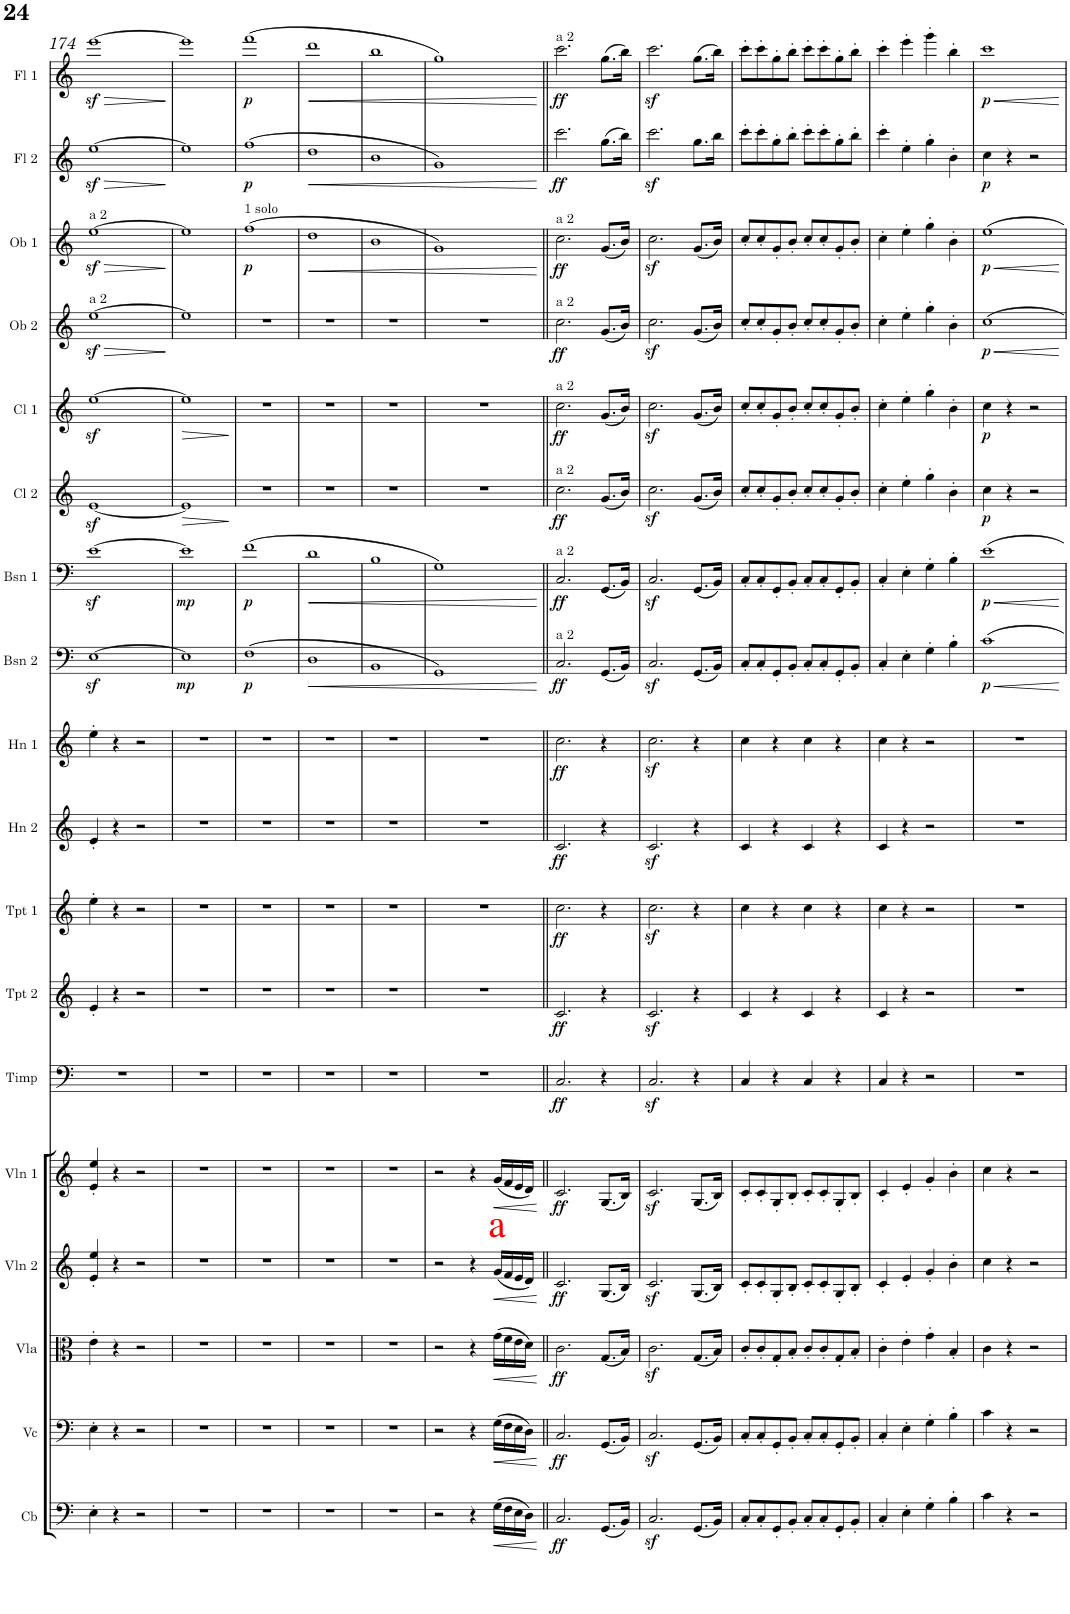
**kern	**dynam	**kern	**dynam	**kern	**dynam	**kern	**dynam	**kern	**text	**dynam	**kern	**dynam	**kern	**dynam	**kern	**dynam	**kern	**dynam	**kern	**dynam	**kern	**dynam	**kern	**dynam	**kern	**dynam	**kern	**dynam	**kern	**dynam	**kern	**dynam	**kern	**dynam	**kern	**dynam
*part18	*part18	*part17	*part17	*part16	*part16	*part15	*part15	*part14	*part14	*part14	*part13	*part13	*part12	*part12	*part11	*part11	*part10	*part10	*part9	*part9	*part8	*part8	*part7	*part7	*part6	*part6	*part5	*part5	*part4	*part4	*part3	*part3	*part2	*part2	*part1	*part1
*staff18	*staff18	*staff17	*staff17	*staff16	*staff16	*staff15	*staff15	*staff14	*staff14	*staff14	*staff13	*staff13	*staff12	*staff12	*staff11	*staff11	*staff10	*staff10	*staff9	*staff9	*staff8	*staff8	*staff7	*staff7	*staff6	*staff6	*staff5	*staff5	*staff4	*staff4	*staff3	*staff3	*staff2	*staff2	*staff1	*staff1
*I"Contrabass	*	*I"Violoncello	*	*I"Viola	*	*I"Violin 2	*	*I"Violin 1	*	*	*I"Timpani	*	*I"C Trumpet 2	*	*I"C Trumpet 1	*	*I"C Horn 2	*	*I"C Horn 1	*	*I"Bassoon 2	*	*I"Bassoon 1	*	*I"C Clarinet 2	*	*I"C Clarinet 1	*	*I"Oboe 2	*	*I"Oboe 1	*	*I"Flute 2	*	*I"Flute 1	*
*I'Cb	*	*I'Vc	*	*I'Vla	*	*I'Vln 2	*	*I'Vln 1	*	*	*I'Timp	*	*I'Tpt 2	*	*I'Tpt 1	*	*I'Hn 2	*	*I'Hn 1	*	*I'Bsn 2	*	*I'Bsn 1	*	*I'Cl 2	*	*I'Cl 1	*	*I'Ob 2	*	*I'Ob 1	*	*I'Fl 2	*	*I'Fl 1	*
!!LO:PB:g=z
*clefF4	*	*clefF4	*	*clefC3	*	*clefG2	*	*clefG2	*	*	*clefF4	*	*clefG2	*	*clefG2	*	*clefG2	*	*clefG2	*	*clefF4	*	*clefF4	*	*clefG2	*	*clefG2	*	*clefG2	*	*clefG2	*	*clefG2	*	*clefG2	*
*Trd7c12	*	*	*	*	*	*	*	*	*	*	*	*	*Trd1c2	*	*Trd1c2	*	*Trd7c12	*	*Trd7c12	*	*	*	*	*	*Trd1c2	*	*Trd1c2	*	*	*	*	*	*	*	*	*
*k[]	*	*k[]	*	*k[]	*	*k[]	*	*k[]	*	*	*k[]	*	*k[]	*	*k[]	*	*k[]	*	*k[]	*	*k[]	*	*k[]	*	*k[]	*	*k[]	*	*k[]	*	*k[]	*	*k[]	*	*k[]	*
*M2/2	*	*M2/2	*	*M2/2	*	*M2/2	*	*M2/2	*	*	*M2/2	*	*M2/2	*	*M2/2	*	*M2/2	*	*M2/2	*	*M2/2	*	*M2/2	*	*M2/2	*	*M2/2	*	*M2/2	*	*M2/2	*	*M2/2	*	*M2/2	*
*met(c|)	*	*met(c|)	*	*met(c|)	*	*met(c|)	*	*met(c|)	*	*	*met(c|)	*	*met(c|)	*	*met(c|)	*	*met(c|)	*	*met(c|)	*	*met(c|)	*	*met(c|)	*	*met(c|)	*	*met(c|)	*	*met(c|)	*	*met(c|)	*	*met(c|)	*	*met(c|)	*
=174	=174	=174	=174	=174	=174	=174	=174	=174	=174	=174	=174	=174	=174	=174	=174	=174	=174	=174	=174	=174	=174	=174	=174	=174	=174	=174	=174	=174	=174	=174	=174	=174	=174	=174	=174	=174
!	!	!	!	!	!	!	!	!	!	!	!	!	!	!	!	!	!	!	!	!	!	!	!	!	!	!	!	!	!	!	!LO:TX:a:t=a 2	!	!	!	!	!
!	!	!	!	!	!	!	!	!	!	!	!	!	!	!	!	!	!	!	!	!	!	!	!	!	!	!	!	!	!LO:TX:a:t=a 2	!	!	!	!	!	!	!
!	!	!	!	!	!	!	!	!	!	!	!	!	!	!	!	!	!	!	!	!	!	!	!	!	!	!	!	!	!	!LO:HP:b	!	!LO:HP:b	!	!LO:HP:b	!	!LO:HP:b
4E'\	.	4E'\	.	4e'\	.	4e/' 4ee/'	.	4e/' 4ee/'	.	.	1r	.	4e'/	.	4ee'\	.	4e'/	.	4ee'\	.	[1Ez<	.	[1ez<	.	[1ez<	.	[1eez<	.	[1eez<	>	[1eez<	>	[1eez<	>	[1eeez<	>
4r	.	4r	.	4r	.	4r	.	4r	.	.	.	.	4r	.	4r	.	4r	.	4r	.	.	.	.	.	.	.	.	.	.	.	.	.	.	.	.	.
2r	.	2r	.	2r	.	2r	.	2r	.	.	.	.	2r	.	2r	.	2r	.	2r	.	.	.	.	.	.	.	.	.	.	.	.	.	.	.	.	.
.	.	.	.	.	.	.	.	.	.	.	.	.	.	.	.	.	.	.	.	.	.	.	.	.	.	.	.	.	.	]	.	]	.	]	.	]
=175	=175	=175	=175	=175	=175	=175	=175	=175	=175	=175	=175	=175	=175	=175	=175	=175	=175	=175	=175	=175	=175	=175	=175	=175	=175	=175	=175	=175	=175	=175	=175	=175	=175	=175	=175	=175
!	!	!	!	!	!	!	!	!	!	!	!	!	!	!	!	!	!	!	!	!	!	!LO:DY:b	!	!LO:DY:b	!	!LO:HP:b	!	!LO:HP:b	!	!	!	!	!	!	!	!
1r	.	1r	.	1r	.	1r	.	1r	.	.	1r	.	1r	.	1r	.	1r	.	1r	.	1E]	mp	1e]	mp	1e]	>	1ee]	>	1ee]	.	1ee]	.	1ee]	.	1eee]	.
.	.	.	.	.	.	.	.	.	.	.	.	.	.	.	.	.	.	.	.	.	.	.	.	.	.	]	.	]	.	.	.	.	.	.	.	.
=176	=176	=176	=176	=176	=176	=176	=176	=176	=176	=176	=176	=176	=176	=176	=176	=176	=176	=176	=176	=176	=176	=176	=176	=176	=176	=176	=176	=176	=176	=176	=176	=176	=176	=176	=176	=176
!	!	!	!	!	!	!	!	!	!	!	!	!	!	!	!	!	!	!	!	!	!	!	!	!	!	!	!	!	!	!	!LO:TX:a:t=1 solo	!	!	!	!	!
!	!	!	!	!	!	!	!	!	!	!	!	!	!	!	!	!	!	!	!	!	!	!LO:DY:b	!	!LO:DY:b	!	!	!	!	!	!	!	!LO:DY:b	!	!LO:DY:b	!	!LO:DY:b
1r	.	1r	.	1r	.	1r	.	1r	.	.	1r	.	1r	.	1r	.	1r	.	1r	.	(1F	p	(1f	p	1r	.	1r	.	1r	.	(1ff	p	(1ff	p	(1fff	p
=177	=177	=177	=177	=177	=177	=177	=177	=177	=177	=177	=177	=177	=177	=177	=177	=177	=177	=177	=177	=177	=177	=177	=177	=177	=177	=177	=177	=177	=177	=177	=177	=177	=177	=177	=177	=177
!	!	!	!	!	!	!	!	!	!	!	!	!	!	!	!	!	!	!	!	!	!	!LO:HP:b	!	!LO:HP:b	!	!	!	!	!	!	!	!LO:HP:b	!	!LO:HP:b	!	!LO:HP:b
1r	.	1r	.	1r	.	1r	.	1r	.	.	1r	.	1r	.	1r	.	1r	.	1r	.	1D	<	1d	<	1r	.	1r	.	1r	.	1dd	<	1dd	<	1ddd	<
=178	=178	=178	=178	=178	=178	=178	=178	=178	=178	=178	=178	=178	=178	=178	=178	=178	=178	=178	=178	=178	=178	=178	=178	=178	=178	=178	=178	=178	=178	=178	=178	=178	=178	=178	=178	=178
1r	.	1r	.	1r	.	1r	.	1r	.	.	1r	.	1r	.	1r	.	1r	.	1r	.	1BB	.	1B	.	1r	.	1r	.	1r	.	1b	.	1b	.	1bb	.
=179	=179	=179	=179	=179	=179	=179	=179	=179	=179	=179	=179	=179	=179	=179	=179	=179	=179	=179	=179	=179	=179	=179	=179	=179	=179	=179	=179	=179	=179	=179	=179	=179	=179	=179	=179	=179
2r	.	2r	.	2r	.	2r	.	2r	.	.	1r	.	1r	.	1r	.	1r	.	1r	.	1GG)	.	1G)	.	1r	.	1r	.	1r	.	1g)	.	1g)	.	1gg)	.
4r	.	4r	.	4r	.	4r	.	4r	.	.	.	.	.	.	.	.	.	.	.	.	.	.	.	.	.	.	.	.	.	.	.	.	.	.	.	.
!	!LO:HP:b	!	!LO:HP:b	!	!LO:HP:b	!	!LO:HP:b	!	!LO:LY:b:color=#FF0000	!LO:HP:b	!	!	!	!	!	!	!	!	!	!	!	!	!	!	!	!	!	!	!	!	!	!	!	!	!	!
(16G\LL	<	(16G\LL	<	(16g\LL	<	(16g/LL	<	(16g/LL	a	<	.	.	.	.	.	.	.	.	.	.	.	.	.	.	.	.	.	.	.	.	.	.	.	.	.	.
16F\	.	16F\	.	16f\	.	16f/	.	16f/	.	.	.	.	.	.	.	.	.	.	.	.	.	.	.	.	.	.	.	.	.	.	.	.	.	.	.	.
16E\	.	16E\	.	16e\	.	16e/	.	16e/	.	.	.	.	.	.	.	.	.	.	.	.	.	.	.	.	.	.	.	.	.	.	.	.	.	.	.	.
16D\JJ)	.	16D\JJ)	.	16d\JJ)	.	16d/JJ)	.	16d/JJ)	.	.	.	.	.	.	.	.	.	.	.	.	.	.	.	.	.	.	.	.	.	.	.	.	.	.	.	.
.	[	.	[	.	[	.	[	.	.	[	.	.	.	.	.	.	.	.	.	.	.	[	.	[	.	.	.	.	.	.	.	[	.	[	.	[
=180||	=180||	=180||	=180||	=180||	=180||	=180||	=180||	=180||	=180||	=180||	=180||	=180||	=180||	=180||	=180||	=180||	=180||	=180||	=180||	=180||	=180||	=180||	=180||	=180||	=180||	=180||	=180||	=180||	=180||	=180||	=180||	=180||	=180||	=180||	=180||	=180||
!	!	!	!	!	!	!	!	!	!	!	!	!	!	!	!	!	!	!	!	!	!	!	!	!	!	!	!	!	!	!	!	!	!	!	!LO:TX:a:t=a 2	!
!	!	!	!	!	!	!	!	!	!	!	!	!	!	!	!	!	!	!	!	!	!	!	!	!	!	!	!	!	!	!	!LO:TX:a:t=a 2	!	!	!	!	!
!	!	!	!	!	!	!	!	!	!	!	!	!	!	!	!	!	!	!	!	!	!	!	!	!	!	!	!	!	!LO:TX:a:t=a 2	!	!	!	!	!	!	!
!	!	!	!	!	!	!	!	!	!	!	!	!	!	!	!	!	!	!	!	!	!	!	!	!	!	!	!LO:TX:a:t=a 2	!	!	!	!	!	!	!	!	!
!	!	!	!	!	!	!	!	!	!	!	!	!	!	!	!	!	!	!	!	!	!	!	!	!	!LO:TX:a:t=a 2	!	!	!	!	!	!	!	!	!	!	!
!	!	!	!	!	!	!	!	!	!	!	!	!	!	!	!	!	!	!	!	!	!	!	!LO:TX:a:t=a 2	!	!	!	!	!	!	!	!	!	!	!	!	!
!	!	!	!	!	!	!	!	!	!	!	!	!	!	!	!	!	!	!	!	!	!LO:TX:a:t=a 2	!	!	!	!	!	!	!	!	!	!	!	!	!	!	!
!	!LO:DY:b	!	!LO:DY:b	!	!LO:DY:b	!	!LO:DY:b	!	!	!LO:DY:b	!	!LO:DY:b	!	!LO:DY:b	!	!LO:DY:b	!	!LO:DY:b	!	!LO:DY:b	!	!LO:DY:b	!	!LO:DY:b	!	!LO:DY:b	!	!LO:DY:b	!	!LO:DY:b	!	!LO:DY:b	!	!LO:DY:b	!	!LO:DY:b
2.C/	ff	2.C/	ff	2.c\	ff	2.c/	ff	2.c/	.	ff	2.C/	ff	2.c/	ff	2.cc\	ff	2.c/	ff	2.cc\	ff	2.C/	ff	2.C/	ff	2.cc\	ff	2.cc\	ff	2.cc\	ff	2.cc\	ff	2.ccc\	ff	2.ccc\	ff
(8.GG/L	.	(8.GG/L	.	(8.G/L	.	(8.G/L	.	(8.G/L	.	.	4r	.	4r	.	4r	.	4r	.	4r	.	(8.GG/L	.	(8.GG/L	.	(8.g/L	.	(8.g/L	.	(8.g/L	.	(8.g/L	.	(8.gg\L	.	(8.gg\L	.
16BB/Jk)	.	16BB/Jk)	.	16B/Jk)	.	16B/Jk)	.	16B/Jk)	.	.	.	.	.	.	.	.	.	.	.	.	16BB/Jk)	.	16BB/Jk)	.	16b/Jk)	.	16b/Jk)	.	16b/Jk)	.	16b/Jk)	.	16bb\Jk)	.	16bb\Jk)	.
=181	=181	=181	=181	=181	=181	=181	=181	=181	=181	=181	=181	=181	=181	=181	=181	=181	=181	=181	=181	=181	=181	=181	=181	=181	=181	=181	=181	=181	=181	=181	=181	=181	=181	=181	=181	=181
2.Cz</	.	2.Cz</	.	2.cz<\	.	2.cz</	.	2.cz</	.	.	2.Cz</	.	2.cz</	.	2.ccz<\	.	2.cz</	.	2.ccz<\	.	2.Cz</	.	2.Cz</	.	2.ccz<\	.	2.ccz<\	.	2.ccz<\	.	2.ccz<\	.	2.cccz<\	.	2.cccz<\	.
(8.GG/L	.	(8.GG/L	.	(8.G/L	.	(8.G/L	.	(8.G/L	.	.	4r	.	4r	.	4r	.	4r	.	4r	.	(8.GG/L	.	(8.GG/L	.	(8.g/L	.	(8.g/L	.	(8.g/L	.	(8.g/L	.	8.gg\L	.	(8.gg\L	.
16BB/Jk)	.	16BB/Jk)	.	16B/Jk)	.	16B/Jk)	.	16B/Jk)	.	.	.	.	.	.	.	.	.	.	.	.	16BB/Jk)	.	16BB/Jk)	.	16b/Jk)	.	16b/Jk)	.	16b/Jk)	.	16b/Jk)	.	16bb\Jk	.	16bb\Jk)	.
=182	=182	=182	=182	=182	=182	=182	=182	=182	=182	=182	=182	=182	=182	=182	=182	=182	=182	=182	=182	=182	=182	=182	=182	=182	=182	=182	=182	=182	=182	=182	=182	=182	=182	=182	=182	=182
8C'/L	.	8C'/L	.	8c'/L	.	8c'/L	.	8c'/L	.	.	4C/	.	4c/	.	4cc\	.	4c/	.	4cc\	.	8C'/L	.	8C'/L	.	8cc'/L	.	8cc'/L	.	8cc'/L	.	8cc'/L	.	8ccc'\L	.	8ccc'\L	.
8C'/	.	8C'/	.	8c'/	.	8c'/	.	8c'/	.	.	.	.	.	.	.	.	.	.	.	.	8C'/	.	8C'/	.	8cc'/	.	8cc'/	.	8cc'/	.	8cc'/	.	8ccc'\	.	8ccc'\	.
8GG'/	.	8GG'/	.	8G'/	.	8G'/	.	8G'/	.	.	4r	.	4r	.	4r	.	4r	.	4r	.	8GG'/	.	8GG'/	.	8g'/	.	8g'/	.	8g'/	.	8g'/	.	8gg'\	.	8gg'\	.
8BB'/J	.	8BB'/J	.	8B'/J	.	8B'/J	.	8B'/J	.	.	.	.	.	.	.	.	.	.	.	.	8BB'/J	.	8BB'/J	.	8b'/J	.	8b'/J	.	8b'/J	.	8b'/J	.	8bb'\J	.	8bb'\J	.
8C'/L	.	8C'/L	.	8c'/L	.	8c'/L	.	8c'/L	.	.	4C/	.	4c/	.	4cc\	.	4c/	.	4cc\	.	8C'/L	.	8C'/L	.	8cc'/L	.	8cc'/L	.	8cc'/L	.	8cc'/L	.	8ccc'\L	.	8ccc'\L	.
8C'/	.	8C'/	.	8c'/	.	8c'/	.	8c'/	.	.	.	.	.	.	.	.	.	.	.	.	8C'/	.	8C'/	.	8cc'/	.	8cc'/	.	8cc'/	.	8cc'/	.	8ccc'\	.	8ccc'\	.
8GG'/	.	8GG'/	.	8G'/	.	8G'/	.	8G'/	.	.	4r	.	4r	.	4r	.	4r	.	4r	.	8GG'/	.	8GG'/	.	8g'/	.	8g'/	.	8g'/	.	8g'/	.	8gg'\	.	8gg'\	.
8BB'/J	.	8BB'/J	.	8B'/J	.	8B'/J	.	8B'/J	.	.	.	.	.	.	.	.	.	.	.	.	8BB'/J	.	8BB'/J	.	8b'/J	.	8b'/J	.	8b'/J	.	8b'/J	.	8bb'\J	.	8bb'\J	.
=183	=183	=183	=183	=183	=183	=183	=183	=183	=183	=183	=183	=183	=183	=183	=183	=183	=183	=183	=183	=183	=183	=183	=183	=183	=183	=183	=183	=183	=183	=183	=183	=183	=183	=183	=183	=183
4C'/	.	4C'/	.	4c'\	.	4c'/	.	4c'/	.	.	4C/	.	4c/	.	4cc\	.	4c/	.	4cc\	.	4C'/	.	4C'/	.	4cc'\	.	4cc'\	.	4cc'\	.	4cc'\	.	4ccc'\	.	4ccc'\	.
4E'\	.	4E'\	.	4e'\	.	4e'/	.	4e'/	.	.	4r	.	4r	.	4r	.	4r	.	4r	.	4E'\	.	4E'\	.	4ee'\	.	4ee'\	.	4ee'\	.	4ee'\	.	4ee'\	.	4eee'\	.
4G'\	.	4G'\	.	4g'\	.	4g'/	.	4g'/	.	.	2r	.	2r	.	2r	.	2r	.	2r	.	4G'\	.	4G'\	.	4gg'\	.	4gg'\	.	4gg'\	.	4gg'\	.	4gg'\	.	4ggg'\	.
4B'\	.	4B'\	.	4B'/	.	4b'\	.	4b'\	.	.	.	.	.	.	.	.	.	.	.	.	4B'\	.	4B'\	.	4b'\	.	4b'\	.	4b'\	.	4b'\	.	4b'\	.	4bb'\	.
=184	=184	=184	=184	=184	=184	=184	=184	=184	=184	=184	=184	=184	=184	=184	=184	=184	=184	=184	=184	=184	=184	=184	=184	=184	=184	=184	=184	=184	=184	=184	=184	=184	=184	=184	=184	=184
!	!	!	!	!	!	!	!	!	!	!	!	!	!	!	!	!	!	!	!	!	!	!LO:HP:b	!	!LO:HP:b	!	!	!	!	!	!LO:HP:b	!	!LO:HP:b	!	!	!	!LO:HP:b
!	!	!	!	!	!	!	!	!	!	!	!	!	!	!	!	!	!	!	!	!	!	!LO:DY:n=1:b	!	!LO:DY:n=1:b	!	!LO:DY:b	!	!LO:DY:b	!	!LO:DY:n=1:b	!	!LO:DY:n=1:b	!	!LO:DY:b	!	!LO:DY:n=1:b
4c\	.	4c\	.	4c\	.	4cc\	.	4cc\	.	.	1r	.	1r	.	1r	.	1r	.	1r	.	1c	< p	1e	< p	4cc\	p	4cc\	p	1cc	< p	1ee	< p	4cc\	p	1ccc	< p
4r	.	4r	.	4r	.	4r	.	4r	.	.	.	.	.	.	.	.	.	.	.	.	.	.	.	.	4r	.	4r	.	.	.	.	.	4r	.	.	.
2r	.	2r	.	2r	.	2r	.	2r	.	.	.	.	.	.	.	.	.	.	.	.	.	.	.	.	2r	.	2r	.	.	.	.	.	2r	.	.	.
.	.	.	.	.	.	.	.	.	.	.	.	.	.	.	.	.	.	.	.	.	.	[	.	[	.	.	.	.	.	[	.	[	.	.	.	[
=	=	=	=	=	=	=	=	=	=	=	=	=	=	=	=	=	=	=	=	=	=	=	=	=	=	=	=	=	=	=	=	=	=	=	=	=
*-	*-	*-	*-	*-	*-	*-	*-	*-	*-	*-	*-	*-	*-	*-	*-	*-	*-	*-	*-	*-	*-	*-	*-	*-	*-	*-	*-	*-	*-	*-	*-	*-	*-	*-	*-	*-
